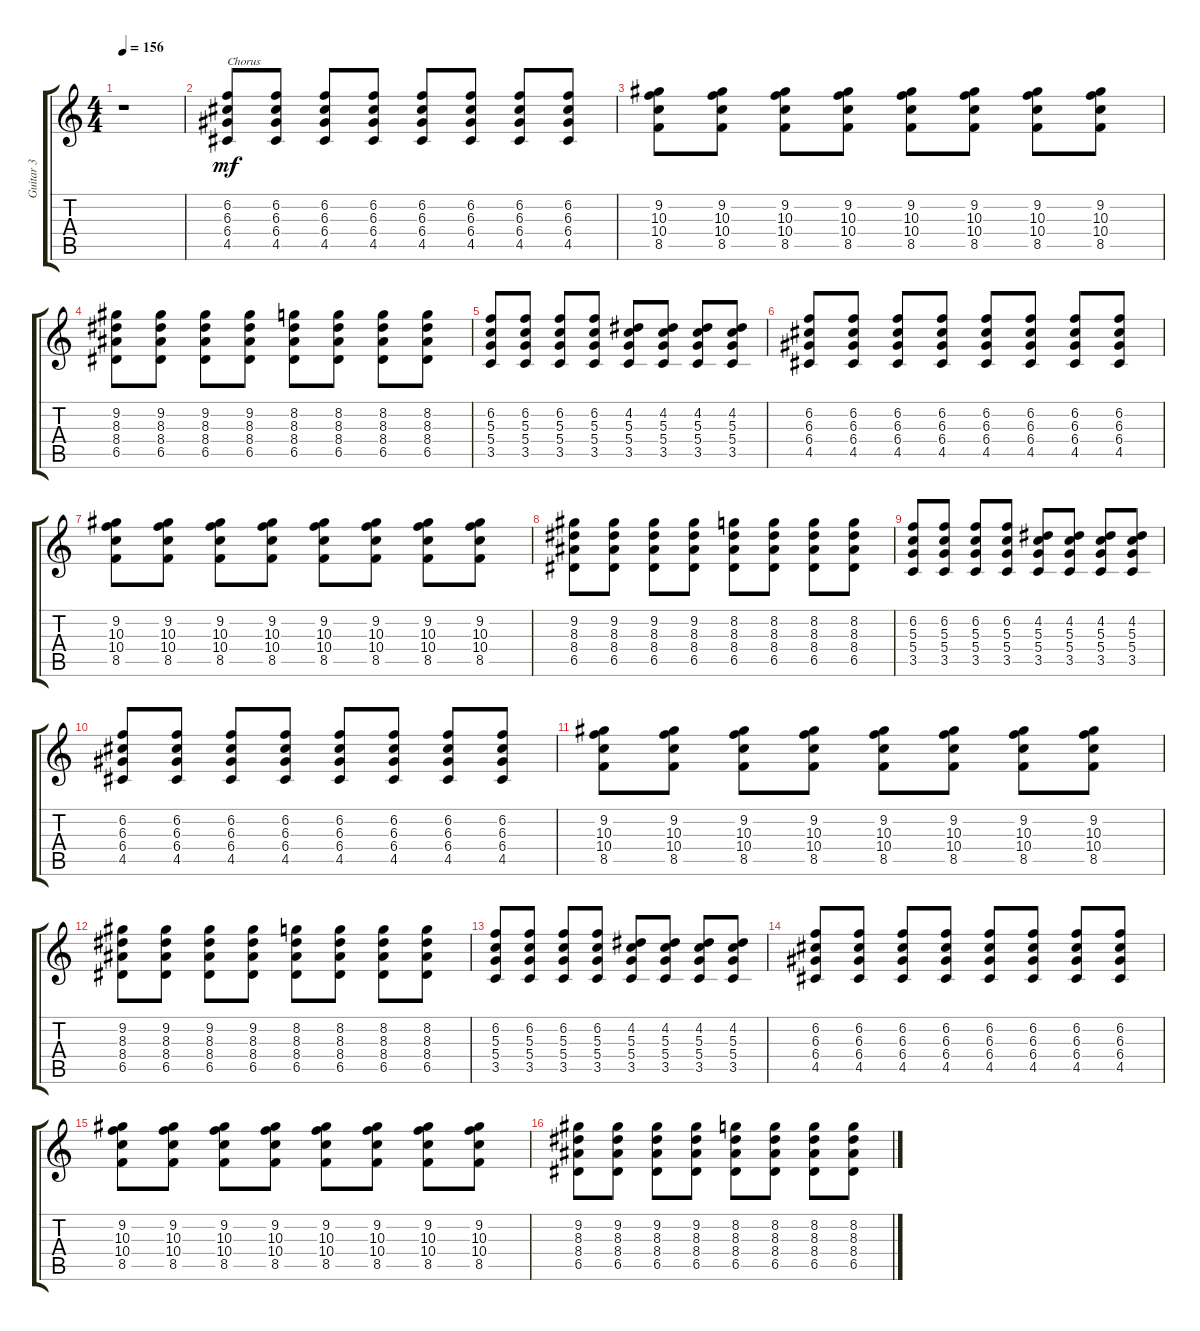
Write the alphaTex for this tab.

\track ("Guitar 3" "Guitar 3") {instrument acousticguitarnylon}
\staff {score tabs}
\tuning (E4 B3 G3 D3 A2 E2) {hide}
\ts (4 4)
\tempo 156
\clef g2
\ks c
r.1{dy mf} |
(6.2 6.3 6.4 4.5).8{txt "Chorus"} (6.2 6.3 6.4 4.5).8 (6.2 6.3 6.4 4.5).8 (6.2 6.3 6.4 4.5).8 (6.2 6.3 6.4 4.5).8 (6.2 6.3 6.4 4.5).8 (6.2 6.3 6.4 4.5).8 (6.2 6.3 6.4 4.5).8 |
(9.2 10.3 10.4 8.5).8 (9.2 10.3 10.4 8.5).8 (9.2 10.3 10.4 8.5).8 (9.2 10.3 10.4 8.5).8 (9.2 10.3 10.4 8.5).8 (9.2 10.3 10.4 8.5).8 (9.2 10.3 10.4 8.5).8 (9.2 10.3 10.4 8.5).8 |
(9.2 8.3 8.4 6.5).8 (9.2 8.3 8.4 6.5).8 (9.2 8.3 8.4 6.5).8 (9.2 8.3 8.4 6.5).8 (8.2 8.3 8.4 6.5).8 (8.2 8.3 8.4 6.5).8 (8.2 8.3 8.4 6.5).8 (8.2 8.3 8.4 6.5).8 |
(6.2 5.3 5.4 3.5).8 (6.2 5.3 5.4 3.5).8 (6.2 5.3 5.4 3.5).8 (6.2 5.3 5.4 3.5).8 (4.2 5.3 5.4 3.5).8 (4.2 5.3 5.4 3.5).8 (4.2 5.3 5.4 3.5).8 (4.2 5.3 5.4 3.5).8 |
(6.2 6.3 6.4 4.5).8 (6.2 6.3 6.4 4.5).8 (6.2 6.3 6.4 4.5).8 (6.2 6.3 6.4 4.5).8 (6.2 6.3 6.4 4.5).8 (6.2 6.3 6.4 4.5).8 (6.2 6.3 6.4 4.5).8 (6.2 6.3 6.4 4.5).8 |
(9.2 10.3 10.4 8.5).8 (9.2 10.3 10.4 8.5).8 (9.2 10.3 10.4 8.5).8 (9.2 10.3 10.4 8.5).8 (9.2 10.3 10.4 8.5).8 (9.2 10.3 10.4 8.5).8 (9.2 10.3 10.4 8.5).8 (9.2 10.3 10.4 8.5).8 |
(9.2 8.3 8.4 6.5).8 (9.2 8.3 8.4 6.5).8 (9.2 8.3 8.4 6.5).8 (9.2 8.3 8.4 6.5).8 (8.2 8.3 8.4 6.5).8 (8.2 8.3 8.4 6.5).8 (8.2 8.3 8.4 6.5).8 (8.2 8.3 8.4 6.5).8 |
(6.2 5.3 5.4 3.5).8 (6.2 5.3 5.4 3.5).8 (6.2 5.3 5.4 3.5).8 (6.2 5.3 5.4 3.5).8 (4.2 5.3 5.4 3.5).8 (4.2 5.3 5.4 3.5).8 (4.2 5.3 5.4 3.5).8 (4.2 5.3 5.4 3.5).8 |
(6.2 6.3 6.4 4.5).8 (6.2 6.3 6.4 4.5).8 (6.2 6.3 6.4 4.5).8 (6.2 6.3 6.4 4.5).8 (6.2 6.3 6.4 4.5).8 (6.2 6.3 6.4 4.5).8 (6.2 6.3 6.4 4.5).8 (6.2 6.3 6.4 4.5).8 |
(9.2 10.3 10.4 8.5).8 (9.2 10.3 10.4 8.5).8 (9.2 10.3 10.4 8.5).8 (9.2 10.3 10.4 8.5).8 (9.2 10.3 10.4 8.5).8 (9.2 10.3 10.4 8.5).8 (9.2 10.3 10.4 8.5).8 (9.2 10.3 10.4 8.5).8 |
(9.2 8.3 8.4 6.5).8 (9.2 8.3 8.4 6.5).8 (9.2 8.3 8.4 6.5).8 (9.2 8.3 8.4 6.5).8 (8.2 8.3 8.4 6.5).8 (8.2 8.3 8.4 6.5).8 (8.2 8.3 8.4 6.5).8 (8.2 8.3 8.4 6.5).8 |
(6.2 5.3 5.4 3.5).8 (6.2 5.3 5.4 3.5).8 (6.2 5.3 5.4 3.5).8 (6.2 5.3 5.4 3.5).8 (4.2 5.3 5.4 3.5).8 (4.2 5.3 5.4 3.5).8 (4.2 5.3 5.4 3.5).8 (4.2 5.3 5.4 3.5).8 |
(6.2 6.3 6.4 4.5).8 (6.2 6.3 6.4 4.5).8 (6.2 6.3 6.4 4.5).8 (6.2 6.3 6.4 4.5).8 (6.2 6.3 6.4 4.5).8 (6.2 6.3 6.4 4.5).8 (6.2 6.3 6.4 4.5).8 (6.2 6.3 6.4 4.5).8 |
(9.2 10.3 10.4 8.5).8 (9.2 10.3 10.4 8.5).8 (9.2 10.3 10.4 8.5).8 (9.2 10.3 10.4 8.5).8 (9.2 10.3 10.4 8.5).8 (9.2 10.3 10.4 8.5).8 (9.2 10.3 10.4 8.5).8 (9.2 10.3 10.4 8.5).8 |
(9.2 8.3 8.4 6.5).8 (9.2 8.3 8.4 6.5).8 (9.2 8.3 8.4 6.5).8 (9.2 8.3 8.4 6.5).8 (8.2 8.3 8.4 6.5).8 (8.2 8.3 8.4 6.5).8 (8.2 8.3 8.4 6.5).8 (8.2 8.3 8.4 6.5).8
